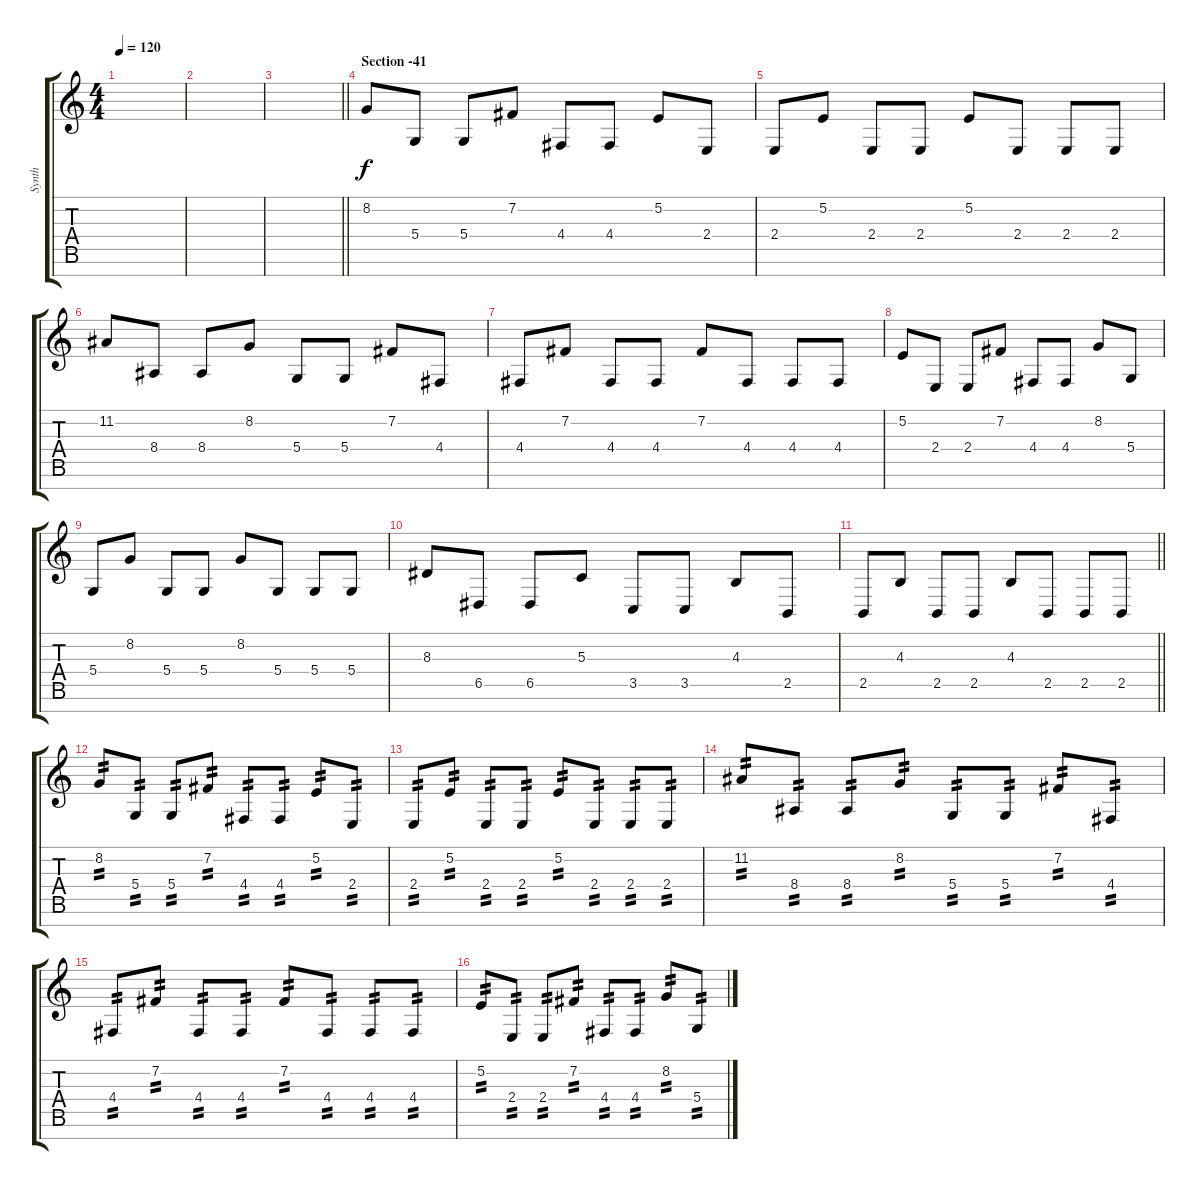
\track ("Synth" "Synth") {instrument lead2sawtooth}
\staff {score tabs}
\tuning (E4 B3 G3 D3 A2 E2 B1) {hide}
\ts (4 4)
\tempo 120
\clef g2
\ks c
|
|
\barLineRight lightlight
|
\section ("" "Section -41")
8.2.8 5.4.8 5.4.8 7.2.8 4.4.8 4.4.8 5.2.8 2.4.8 |
2.4.8 5.2.8 2.4.8 2.4.8 5.2.8 2.4.8 2.4.8 2.4.8 |
11.2.8 8.4.8 8.4.8 8.2.8 5.4.8 5.4.8 7.2.8 4.4.8 |
4.4.8 7.2.8 4.4.8 4.4.8 7.2.8 4.4.8 4.4.8 4.4.8 |
5.2.8 2.4.8 2.4.8 7.2.8 4.4.8 4.4.8 8.2.8 5.4.8 |
5.4.8 8.2.8 5.4.8 5.4.8 8.2.8 5.4.8 5.4.8 5.4.8 |
8.3.8 6.5.8 6.5.8 5.3.8 3.5.8 3.5.8 4.3.8 2.5.8 |
\barLineRight lightlight
2.5.8 4.3.8 2.5.8 2.5.8 4.3.8 2.5.8 2.5.8 2.5.8 |
8.2.8{tp 2} 5.4.8{tp 2} 5.4.8{tp 2} 7.2.8{tp 2} 4.4.8{tp 2} 4.4.8{tp 2} 5.2.8{tp 2} 2.4.8{tp 2} |
2.4.8{tp 2} 5.2.8{tp 2} 2.4.8{tp 2} 2.4.8{tp 2} 5.2.8{tp 2} 2.4.8{tp 2} 2.4.8{tp 2} 2.4.8{tp 2} |
11.2.8{tp 2} 8.4.8{tp 2} 8.4.8{tp 2} 8.2.8{tp 2} 5.4.8{tp 2} 5.4.8{tp 2} 7.2.8{tp 2} 4.4.8{tp 2} |
4.4.8{tp 2} 7.2.8{tp 2} 4.4.8{tp 2} 4.4.8{tp 2} 7.2.8{tp 2} 4.4.8{tp 2} 4.4.8{tp 2} 4.4.8{tp 2} |
5.2.8{tp 2} 2.4.8{tp 2} 2.4.8{tp 2} 7.2.8{tp 2} 4.4.8{tp 2} 4.4.8{tp 2} 8.2.8{tp 2} 5.4.8{tp 2}
